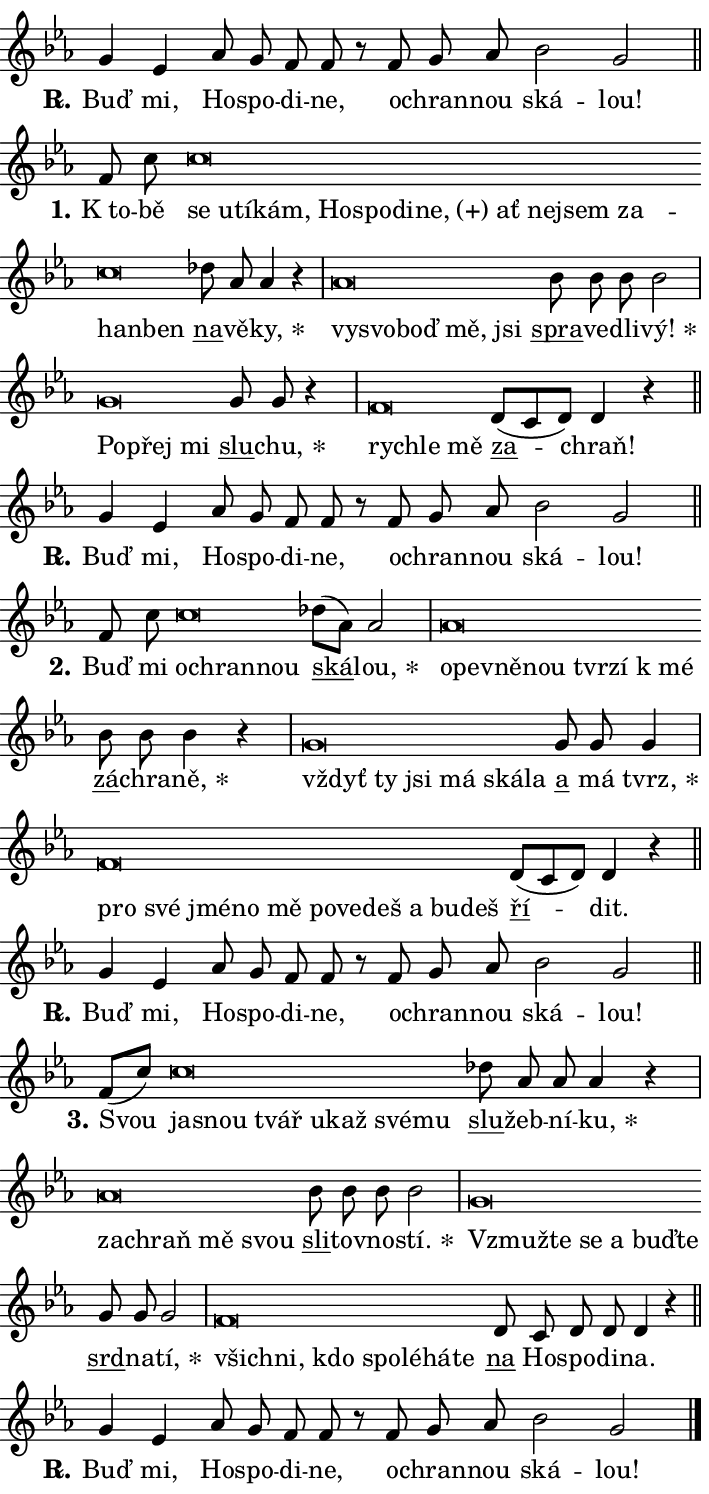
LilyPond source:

\version "2.24.0"
\header { tagline = "" }
\paper {
  indent = 0\cm
  top-margin = 0\cm
  right-margin = 0.13\cm % to fit lyric hyphens
  bottom-margin = 0\cm
  left-margin = 0\cm
  paper-width = 12\cm
  page-breaking = #ly:one-page-breaking
  system-system-spacing.basic-distance = #11
  score-system-spacing.basic-distance = #11
  ragged-last = ##f
}


%% Author: Thomas Morley
%% https://lists.gnu.org/archive/html/lilypond-user/2020-05/msg00002.html
#(define (line-position grob)
"Returns position of @var[grob} in current system:
   @code{'start}, if at first time-step
   @code{'end}, if at last time-step
   @code{'middle} otherwise
"
  (let* ((col (ly:item-get-column grob))
         (ln (ly:grob-object col 'left-neighbor))
         (rn (ly:grob-object col 'right-neighbor))
         (col-to-check-left (if (ly:grob? ln) ln col))
         (col-to-check-right (if (ly:grob? rn) rn col))
         (break-dir-left
           (and
             (ly:grob-property col-to-check-left 'non-musical #f)
             (ly:item-break-dir col-to-check-left)))
         (break-dir-right
           (and
             (ly:grob-property col-to-check-right 'non-musical #f)
             (ly:item-break-dir col-to-check-right))))
        (cond ((eqv? 1 break-dir-left) 'start)
              ((eqv? -1 break-dir-right) 'end)
              (else 'middle))))

#(define (tranparent-at-line-position vctor)
  (lambda (grob)
  "Relying on @code{line-position} select the relevant enry from @var{vctor}.
Used to determine transparency,"
    (case (line-position grob)
      ((end) (not (vector-ref vctor 0)))
      ((middle) (not (vector-ref vctor 1)))
      ((start) (not (vector-ref vctor 2))))))

noteHeadBreakVisibility =
#(define-music-function (break-visibility)(vector?)
"Makes @code{NoteHead}s transparent relying on @var{break-visibility}"
#{
  \override NoteHead.transparent =
    #(tranparent-at-line-position break-visibility)
#})

#(define delete-ledgers-for-transparent-note-heads
  (lambda (grob)
    "Reads whether a @code{NoteHead} is transparent.
If so this @code{NoteHead} is removed from @code{'note-heads} from
@var{grob}, which is supposed to be @code{LedgerLineSpanner}.
As a result ledgers are not printed for this @code{NoteHead}"
    (let* ((nhds-array (ly:grob-object grob 'note-heads))
           (nhds-list
             (if (ly:grob-array? nhds-array)
                 (ly:grob-array->list nhds-array)
                 '()))
           ;; Relies on the transparent-property being done before
           ;; Staff.LedgerLineSpanner.after-line-breaking is executed.
           ;; This is fragile ...
           (to-keep
             (remove
               (lambda (nhd)
                 (ly:grob-property nhd 'transparent #f))
               nhds-list)))
      ;; TODO find a better method to iterate over grob-arrays, similiar
      ;; to filter/remove etc for lists
      ;; For now rebuilt from scratch
      (set! (ly:grob-object grob 'note-heads)  '())
      (for-each
        (lambda (nhd)
          (ly:pointer-group-interface::add-grob grob 'note-heads nhd))
        to-keep))))

squashNotes = {
  \override NoteHead.X-extent = #'(-0.2 . 0.2)
  \override NoteHead.Y-extent = #'(-0.75 . 0)
  \override NoteHead.stencil =
    #(lambda (grob)
       (let ((pos (ly:grob-property grob 'staff-position)))
         (begin
           (if (< pos -7) (display "ERROR: Lower brevis then expected\n") (display ""))
           (if (<= pos -6) ly:text-interface::print ly:note-head::print))))
}
unSquashNotes = {
  \revert NoteHead.X-extent
  \revert NoteHead.Y-extent
  \revert NoteHead.stencil
}

hideNotes = \noteHeadBreakVisibility #begin-of-line-visible
unHideNotes = \noteHeadBreakVisibility #all-visible

% work-around for resetting accidentals
% https://lilypond.org/doc/v2.23/Documentation/notation/displaying-rhythms#unmetered-music
cadenzaMeasure = {
  \cadenzaOff
  \partial 1024 s1024
  \cadenzaOn
}

#(define-markup-command (accent layout props text) (markup?)
  "Underline accented syllable"
  (interpret-markup layout props
    #{\markup \override #'(offset . 4.3) \underline { #text }#}))

responsum = \markup \concat {
  "R" \hspace #-1.05 \path #0.1 #'((moveto 0 0.07) (lineto 0.9 0.8)) \hspace #0.05 "."
}

spaceSize = #0.6828661417322834 % exact space size for TeX Gyre Schola

\layout {
  \context {
    \Staff
    \remove "Time_signature_engraver"
    \override LedgerLineSpanner.after-line-breaking = #delete-ledgers-for-transparent-note-heads
  }
  \context {
    \Lyrics {
      \override LyricSpace.minimum-distance = \spaceSize
      \override LyricText.font-name = #"TeX Gyre Schola"
      \override LyricText.font-size = 1
      \override StanzaNumber.font-name = #"TeX Gyre Schola Bold"
      \override StanzaNumber.font-size = 1
    }
  }
  \context {
    \Score 
    \override NoteHead.text =
      #(lambda (grob) 
        (let ((pos (ly:grob-property grob 'staff-position)))
          #{\markup {
            \combine
              \halign #-0.55 \raise #(if (= pos -6) 0 0.5) \override #'(thickness . 2) \draw-line #'(3.2 . 0)
              \musicglyph "noteheads.sM1"
          }#}))
  }
}

% magnetic-lyrics.ily
%
%   written by
%     Jean Abou Samra <jean@abou-samra.fr>
%     Werner Lemberg <wl@gnu.org>
%
%   adapted by
%     Jiri Hon <jiri.hon@gmail.com>
%
% Version 2022-Apr-15

% https://www.mail-archive.com/lilypond-user@gnu.org/msg149350.html

#(define (Left_hyphen_pointer_engraver context)
   "Collect syllable-hyphen-syllable occurrences in lyrics and store
them in properties.  This engraver only looks to the left.  For
example, if the lyrics input is @code{foo -- bar}, it does the
following.

@itemize @bullet
@item
Set the @code{text} property of the @code{LyricHyphen} grob between
@q{foo} and @q{bar} to @code{foo}.

@item
Set the @code{left-hyphen} property of the @code{LyricText} grob with
text @q{foo} to the @code{LyricHyphen} grob between @q{foo} and
@q{bar}.
@end itemize

Use this auxiliary engraver in combination with the
@code{lyric-@/text::@/apply-@/magnetic-@/offset!} hook."
   (let ((hyphen #f)
         (text #f))
     (make-engraver
      (acknowledgers
       ((lyric-syllable-interface engraver grob source-engraver)
        (set! text grob)))
      (end-acknowledgers
       ((lyric-hyphen-interface engraver grob source-engraver)
        ;(when (not (grob::has-interface grob 'lyric-space-interface))
          (set! hyphen grob)));)
      ((stop-translation-timestep engraver)
       (when (and text hyphen)
         (ly:grob-set-object! text 'left-hyphen hyphen))
       (set! text #f)
       (set! hyphen #f)))))

#(define (lyric-text::apply-magnetic-offset! grob)
   "If the space between two syllables is less than the value in
property @code{LyricText@/.details@/.squash-threshold}, move the right
syllable to the left so that it gets concatenated with the left
syllable.

Use this function as a hook for
@code{LyricText@/.after-@/line-@/breaking} if the
@code{Left_@/hyphen_@/pointer_@/engraver} is active."
   (let ((hyphen (ly:grob-object grob 'left-hyphen #f)))
     (when hyphen
       (let ((left-text (ly:spanner-bound hyphen LEFT)))
         (when (grob::has-interface left-text 'lyric-syllable-interface)
           (let* ((common (ly:grob-common-refpoint grob left-text X))
                  (this-x-ext (ly:grob-extent grob common X))
                  (left-x-ext
                   (begin
                     ;; Trigger magnetism for left-text.
                     (ly:grob-property left-text 'after-line-breaking)
                     (ly:grob-extent left-text common X)))
                  ;; `delta` is the gap width between two syllables.
                  (delta (- (interval-start this-x-ext)
                            (interval-end left-x-ext)))
                  (details (ly:grob-property grob 'details))
                  (threshold (assoc-get 'squash-threshold details 0.2)))
             (when (< delta threshold)
               (let* (;; We have to manipulate the input text so that
                      ;; ligatures crossing syllable boundaries are not
                      ;; disabled.  For languages based on the Latin
                      ;; script this is essentially a beautification.
                      ;; However, for non-Western scripts it can be a
                      ;; necessity.
                      (lt (ly:grob-property left-text 'text))
                      (rt (ly:grob-property grob 'text))
                      (is-space (grob::has-interface hyphen 'lyric-space-interface))
                      (space (if is-space " " ""))
                      (extra-delta (if is-space spaceSize 0))
                      ;; Append new syllable.
                      (ltrt-space (if (and (string? lt) (string? rt))
                                (string-append lt space rt)
                                (make-concat-markup (list lt space rt))))
                      ;; Right-align `ltrt` to the right side.
                      (ltrt-space-markup (grob-interpret-markup
                               grob
                               (make-translate-markup
                                (cons (interval-length this-x-ext) 0)
                                (make-right-align-markup ltrt-space)))))
                 (begin
                   ;; Don't print `left-text`.
                   (ly:grob-set-property! left-text 'stencil #f)
                   ;; Set text and stencil (which holds all collected
                   ;; syllables so far) and shift it to the left.
                   (ly:grob-set-property! grob 'text ltrt-space)
                   (ly:grob-set-property! grob 'stencil ltrt-space-markup)
                   (ly:grob-translate-axis! grob (- (- delta extra-delta)) X))))))))))


#(define (lyric-hyphen::displace-bounds-first grob)
   ;; Make very sure this callback isn't triggered too early.
   (let ((left (ly:spanner-bound grob LEFT))
         (right (ly:spanner-bound grob RIGHT)))
     (ly:grob-property left 'after-line-breaking)
     (ly:grob-property right 'after-line-breaking)
     (ly:lyric-hyphen::print grob)))

squashThreshold = #0.4

\layout {
  \context {
    \Lyrics
    \consists #Left_hyphen_pointer_engraver
    \override LyricText.after-line-breaking =
      #lyric-text::apply-magnetic-offset!
    \override LyricHyphen.stencil = #lyric-hyphen::displace-bounds-first
    \override LyricText.details.squash-threshold = \squashThreshold
    \override LyricHyphen.minimum-distance = 0
    \override LyricHyphen.minimum-length = \squashThreshold
  }
}

squashText = \override LyricText.details.squash-threshold = 9999
unSquashText = \override LyricText.details.squash-threshold = \squashThreshold

leftText = \override LyricText.self-alignment-X = #LEFT
unLeftText = \revert LyricText.self-alignment-X

starOffset = #(lambda (grob) 
                (let ((x_offset (ly:self-alignment-interface::aligned-on-x-parent grob)))
                  (if (= x_offset 0) 0 (+ x_offset 1.2))))

star = #(define-music-function (syllable)(string?)
"Append star separator at the end of a syllable"
#{
  \once \override LyricText.X-offset = #starOffset
  \lyricmode { \markup {
    #syllable
    \override #'((font-name . "TeX Gyre Schola Bold")) \hspace #0.2 \lower #0.65 \larger "*"
  } }
#})

starAccent = #(define-music-function (syllable)(string?)
"Append star separator at the end of a syllable and make accent"
#{
  \once \override LyricText.X-offset = #starOffset
  \lyricmode { \markup {
    \accent #syllable
    \override #'((font-name . "TeX Gyre Schola Bold")) \hspace #0.2 \lower #0.65 \larger "*"
  } }
#})

breath = #(define-music-function (syllable)(string?)
"Append breathing indicator at the end of a syllable"
#{
  \lyricmode { \markup { #syllable "+" } }
#})

optionalBreath = #(define-music-function (syllable)(string?)
"Append optional breathing indicator at the end of a syllable"
#{
  \lyricmode { \markup { #syllable "(+)" } }
#})


\score {
    <<
        \new Voice = "melody" { \cadenzaOn \key es \major \relative { g'4 es as8 g f f \bar "" r f g as bes2 g \cadenzaMeasure \bar "||" \break } }
        \new Lyrics \lyricsto "melody" { \lyricmode { \set stanza = \responsum
Buď mi, Ho -- spo -- di -- ne, o -- chran -- nou ská -- lou! } }
    >>
    \layout {}
}

\score {
    <<
        \new Voice = "melody" { \cadenzaOn \key es \major \relative { f'8 c' \bar "" \squashNotes c\breve*1/16 \hideNotes \breve*1/16 \bar "" \breve*1/16 \bar "" \breve*1/16 \bar "" \breve*1/16 \bar "" \breve*1/16 \bar "" \breve*1/16 \bar "" \breve*1/16 \bar "" \breve*1/16 \bar "" \breve*1/16 \bar "" \breve*1/16 \bar "" \breve*1/16 \bar "" \breve*1/16 \breve*1/16 \bar "" \unHideNotes \unSquashNotes \bar "" des8 as as4 r \cadenzaMeasure \bar "|" \squashNotes as\breve*1/16 \hideNotes \breve*1/16 \bar "" \breve*1/16 \bar "" \breve*1/16 \breve*1/16 \bar "" \unHideNotes \unSquashNotes \bar "" bes8 bes bes bes2 \cadenzaMeasure \bar "|" \squashNotes g\breve*1/16 \hideNotes \breve*1/16 \breve*1/16 \bar "" \unHideNotes \unSquashNotes \bar "" g8 g r4 \cadenzaMeasure \bar "|" \squashNotes f\breve*1/16 \hideNotes \breve*1/16 \breve*1/16 \bar "" \unHideNotes \unSquashNotes \bar "" d8[( c d)] d4 r \cadenzaMeasure \bar "||" \break } }
        \new Lyrics \lyricsto "melody" { \lyricmode { \set stanza = "1."
"K to" -- bě \leftText se \squashText u -- tí -- kám, Ho -- spo -- di -- \optionalBreath ne, ať nej -- sem za -- han -- ben \unLeftText \unSquashText \markup \accent na -- vě -- \star ky, \leftText vy -- \squashText svo -- boď mě, jsi \unLeftText \unSquashText \markup \accent spra -- ve -- dli -- \star vý! \leftText Po -- \squashText přej mi \unLeftText \unSquashText \markup \accent slu -- \star chu, \leftText rych -- \squashText le mě \unLeftText \unSquashText \markup \accent za -- chraň! } }
    >>
    \layout {}
}

\score {
    <<
        \new Voice = "melody" { \cadenzaOn \key es \major \relative { g'4 es as8 g f f \bar "" r f g as bes2 g \cadenzaMeasure \bar "||" \break } }
        \new Lyrics \lyricsto "melody" { \lyricmode { \set stanza = \responsum
Buď mi, Ho -- spo -- di -- ne, o -- chran -- nou ská -- lou! } }
    >>
    \layout {}
}

\score {
    <<
        \new Voice = "melody" { \cadenzaOn \key es \major \relative { f'8 c' \bar "" \squashNotes c\breve*1/16 \hideNotes \breve*1/16 \breve*1/16 \bar "" \unHideNotes \unSquashNotes \bar "" des8[( as)] as2 \cadenzaMeasure \bar "|" \squashNotes as\breve*1/16 \hideNotes \breve*1/16 \bar "" \breve*1/16 \bar "" \breve*1/16 \bar "" \breve*1/16 \bar "" \breve*1/16 \breve*1/16 \bar "" \unHideNotes \unSquashNotes \bar "" bes8 bes bes4 r \cadenzaMeasure \bar "|" \squashNotes g\breve*1/16 \hideNotes \breve*1/16 \bar "" \breve*1/16 \bar "" \breve*1/16 \bar "" \breve*1/16 \breve*1/16 \bar "" \unHideNotes \unSquashNotes \bar "" g8 g g4 \cadenzaMeasure \bar "|" \squashNotes f\breve*1/16 \hideNotes \breve*1/16 \bar "" \breve*1/16 \bar "" \breve*1/16 \bar "" \breve*1/16 \bar "" \breve*1/16 \bar "" \breve*1/16 \bar "" \breve*1/16 \bar "" \breve*1/16 \bar "" \breve*1/16 \breve*1/16 \bar "" \unHideNotes \unSquashNotes \bar "" d8[( c d)] d4 r \cadenzaMeasure \bar "||" \break } }
        \new Lyrics \lyricsto "melody" { \lyricmode { \set stanza = "2."
Buď mi \leftText o -- \squashText chran -- nou \unLeftText \unSquashText \markup \accent ská -- \star lou, \leftText o -- \squashText pev -- ně -- nou tvr -- zí "k mé" \unLeftText \unSquashText \markup \accent zá -- chra -- \star ně, \leftText vždyť \squashText ty jsi má ská -- la \unLeftText \unSquashText \markup \accent a má \star tvrz, \leftText pro \squashText své jmé -- no mě po -- ve -- deš a bu -- deš \unLeftText \unSquashText \markup \accent ří -- dit. } }
    >>
    \layout {}
}

\score {
    <<
        \new Voice = "melody" { \cadenzaOn \key es \major \relative { g'4 es as8 g f f \bar "" r f g as bes2 g \cadenzaMeasure \bar "||" \break } }
        \new Lyrics \lyricsto "melody" { \lyricmode { \set stanza = \responsum
Buď mi, Ho -- spo -- di -- ne, o -- chran -- nou ská -- lou! } }
    >>
    \layout {}
}

\score {
    <<
        \new Voice = "melody" { \cadenzaOn \key es \major \relative { f'8[( c'8)] \bar "" \squashNotes c\breve*1/16 \hideNotes \breve*1/16 \bar "" \breve*1/16 \bar "" \breve*1/16 \bar "" \breve*1/16 \bar "" \breve*1/16 \breve*1/16 \bar "" \unHideNotes \unSquashNotes \bar "" des8 as as as4 r \cadenzaMeasure \bar "|" \squashNotes as\breve*1/16 \hideNotes \breve*1/16 \bar "" \breve*1/16 \breve*1/16 \bar "" \unHideNotes \unSquashNotes \bar "" bes8 bes bes bes2 \cadenzaMeasure \bar "|" \squashNotes g\breve*1/16 \hideNotes \breve*1/16 \bar "" \breve*1/16 \bar "" \breve*1/16 \bar "" \breve*1/16 \breve*1/16 \bar "" \unHideNotes \unSquashNotes \bar "" g8 g g2 \cadenzaMeasure \bar "|" \squashNotes f\breve*1/16 \hideNotes \breve*1/16 \bar "" \breve*1/16 \bar "" \breve*1/16 \bar "" \breve*1/16 \bar "" \breve*1/16 \breve*1/16 \bar "" \unHideNotes \unSquashNotes \bar "" d8 c d d d4 r \cadenzaMeasure \bar "||" \break } }
        \new Lyrics \lyricsto "melody" { \lyricmode { \set stanza = "3."
Svou \leftText ja -- \squashText snou tvář u -- kaž své -- mu \unLeftText \unSquashText \markup \accent slu -- žeb -- ní -- \star ku, \leftText za -- \squashText chraň mě svou \unLeftText \unSquashText \markup \accent sli -- tov -- no -- \star stí. \leftText Vzmuž -- \squashText te se a buď -- te \unLeftText \unSquashText \markup \accent srd -- na -- \star tí, \leftText všich -- \squashText ni, kdo spo -- lé -- há -- te \unLeftText \unSquashText \markup \accent na Ho -- spo -- di -- na. } }
    >>
    \layout {}
}

\score {
    <<
        \new Voice = "melody" { \cadenzaOn \key es \major \relative { g'4 es as8 g f f \bar "" r f g as bes2 g \cadenzaMeasure \bar "||" \break } \bar "|." }
        \new Lyrics \lyricsto "melody" { \lyricmode { \set stanza = \responsum
Buď mi, Ho -- spo -- di -- ne, o -- chran -- nou ská -- lou! } }
    >>
    \layout {}
}
